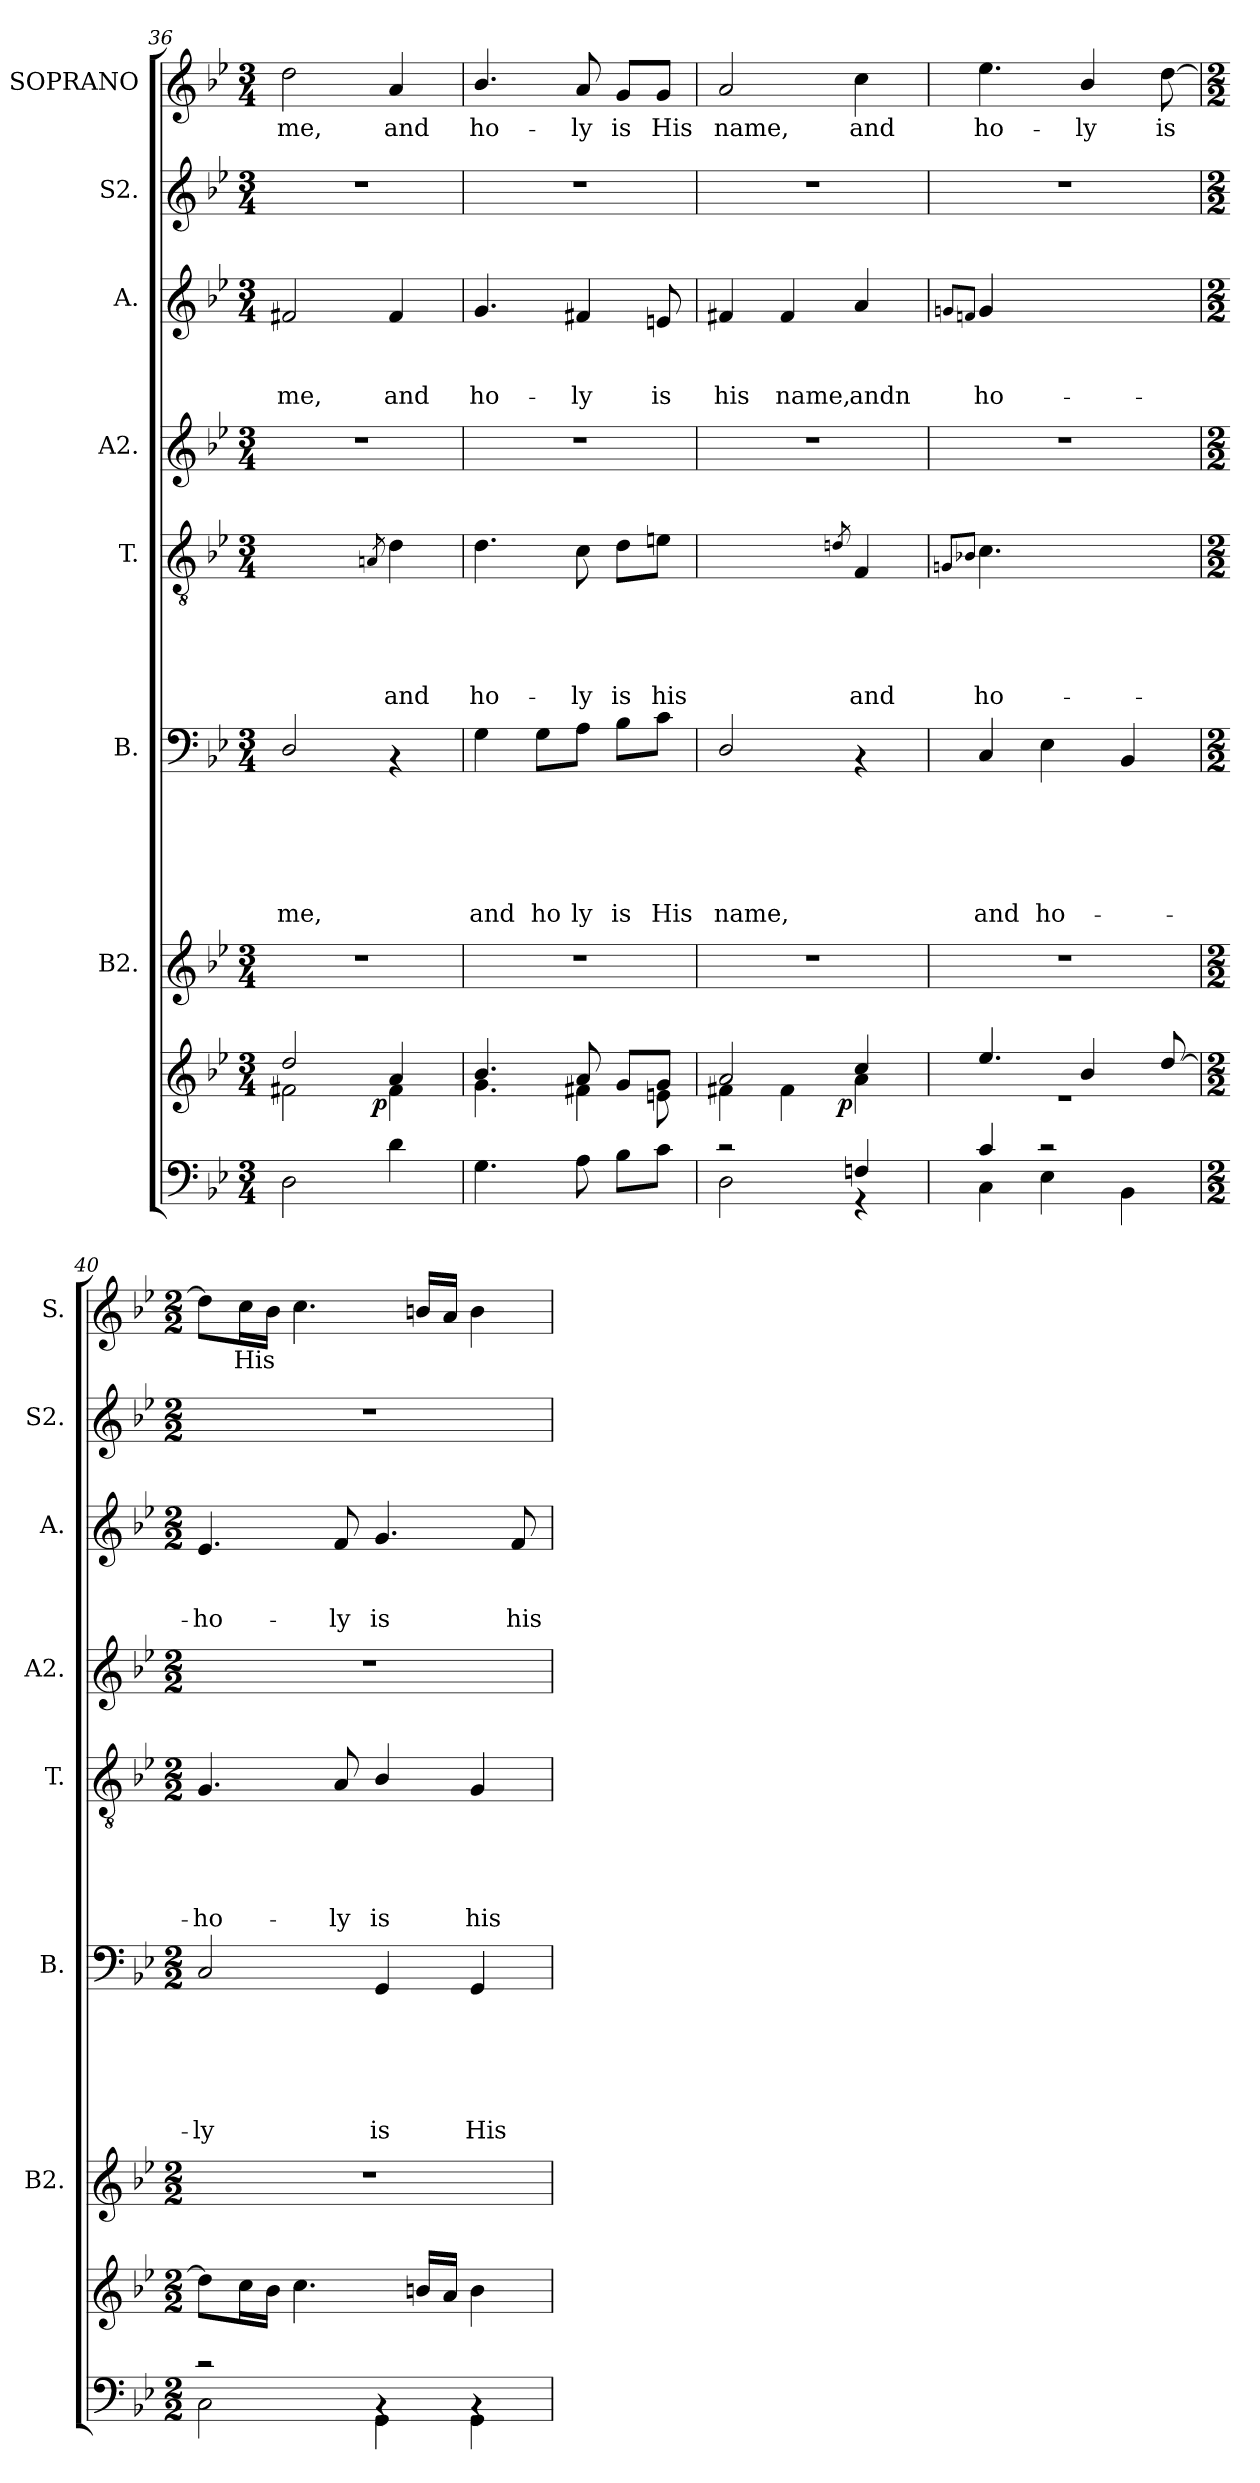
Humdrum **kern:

**kern	**kern	**dynam	**kern	**kern	**text	**text	**text	**text	**text	**text	**kern	**text	**text	**text	**text	**text	**kern	**kern	**text	**text	**text	**kern	**kern	**text
*part9	*part8	*part8	*part7	*part6	*part6	*part6	*part6	*part6	*part6	*part6	*part5	*part5	*part5	*part5	*part5	*part5	*part4	*part3	*part3	*part3	*part3	*part2	*part1	*part1
*staff9	*staff8	*staff8	*staff7	*staff6	*staff6	*staff6	*staff6	*staff6	*staff6	*staff6	*staff5	*staff5	*staff5	*staff5	*staff5	*staff5	*staff4	*staff3	*staff3	*staff3	*staff3	*staff2	*staff1	*staff1
*	*	*	*I"B2.	*I"B.	*	*	*	*	*	*	*I"T.	*	*	*	*	*	*I"A2.	*I"A.	*	*	*	*I"S2.	*I"SOPRANO	*
*	*	*	*I'B2.	*I'B.	*	*	*	*	*	*	*I'T.	*	*	*	*	*	*I'A2.	*I'A.	*	*	*	*I'S2.	*I'S.	*
*clefF4	*clefG2	*	*clefG2	*clefF4	*	*	*	*	*	*	*clefGv2	*	*	*	*	*	*clefG2	*clefG2	*	*	*	*clefG2	*clefG2	*
*k[b-e-]	*k[b-e-]	*	*k[b-e-]	*k[b-e-]	*	*	*	*	*	*	*k[b-e-]	*	*	*	*	*	*k[b-e-]	*k[b-e-]	*	*	*	*k[b-e-]	*k[b-e-]	*
*B-:	*B-:	*	*B-:	*B-:	*	*	*	*	*	*	*B-:	*	*	*	*	*	*B-:	*B-:	*	*	*	*B-:	*B-:	*
*M3/4	*M3/4	*	*M3/4	*M3/4	*	*	*	*	*	*	*M3/4	*	*	*	*	*	*M3/4	*M3/4	*	*	*	*M3/4	*M3/4	*
=36	=36	=36	=36	=36	=36	=36	=36	=36	=36	=36	=36	=36	=36	=36	=36	=36	=36	=36	=36	=36	=36	=36	=36	=36
*	*^	*	*	*	*	*	*	*	*	*	*	*	*	*	*	*	*	*	*	*	*	*	*	*
!	!	!	!	!	!	!	!	!	!	!	!LO:LY:b	!	!	!	!	!	!	!	!	!	!	!LO:LY:b	!	!	!LO:LY:b
*	*	*^	*	*	*	*	*	*	*	*	*	*	*	*	*	*	*	*	*	*	*	*	*	*	*
2D\	2dd/	2f#X\	4...ryy	.	2.r	2D/	.	.	.	.	.	me,	2ryy	.	.	.	.	.	2.r	2f#X/	.	.	me,	2.r	2dd\	me,
!	!	!	!	!LO:DY:b	!	!	!	!	!	!	!	!	!	!	!	!	!	!	!	!	!	!	!	!	!	!
.	.	.	4ryy	p	.	.	.	.	.	.	.	.	.	.	.	.	.	.	.	.	.	.	.	.	.	.
.	.	.	.	.	.	.	.	.	.	.	.	.	8qAn/	.	.	.	.	.	.	.	.	.	.	.	.	.
!	!	!	!	!	!	!	!	!	!	!	!	!	!	!	!	!	!	!LO:LY:b	!	!	!	!	!LO:LY:b	!	!	!LO:LY:b
4d\	4a/	4f#\	.	.	.	4rAA	.	.	.	.	.	.	4d\	.	.	.	.	and	.	4f#/	.	.	and	.	4a/	and
.	.	.	32ryy	.	.	.	.	.	.	.	.	.	.	.	.	.	.	.	.	.	.	.	.	.	.	.
=37	=37	=37	=37	=37	=37	=37	=37	=37	=37	=37	=37	=37	=37	=37	=37	=37	=37	=37	=37	=37	=37	=37	=37	=37	=37	=37
!	!	!	!	!	!	!	!	!	!	!	!	!LO:LY:b	!	!	!	!	!	!LO:LY:b	!	!	!	!	!LO:LY:b	!	!	!LO:LY:b
*	*	*v	*v	*	*	*	*	*	*	*	*	*	*	*	*	*	*	*	*	*	*	*	*	*	*	*
4.G\	4.b-/	4.g\	.	2.r	4G\	.	.	.	.	.	and	4.d\	.	.	.	.	ho-	2.r	4.g/	.	.	ho-	2.r	4.b-/	ho-
!	!	!	!	!	!	!	!	!	!	!	!LO:LY:b	!	!	!	!	!	!	!	!	!	!	!	!	!	!
.	.	.	.	.	8G\L	.	.	.	.	.	ho	.	.	.	.	.	.	.	.	.	.	.	.	.	.
!	!	!	!	!	!	!	!	!	!	!	!LO:LY:b	!	!	!	!	!	!LO:LY:b	!	!	!	!	!LO:LY:b	!	!	!LO:LY:b
8A\	8a/	4f#X\	.	.	8A\J	.	.	.	.	.	ly	8c\	.	.	.	.	-ly	.	4f#X/	.	.	-ly	.	8a/	-ly
!	!	!	!	!	!	!	!	!	!	!	!LO:LY:b	!	!	!	!	!	!LO:LY:b	!	!	!	!	!	!	!	!LO:LY:b
8B-\L	8g/L	.	.	.	8B-\L	.	.	.	.	.	is	8d\L	.	.	.	.	is	.	.	.	.	.	.	8g/L	is
!	!	!	!	!	!	!	!	!	!	!	!LO:LY:b	!	!	!	!	!	!LO:LY:b	!	!	!	!	!LO:LY:b	!	!	!LO:LY:b
8c\J	8g/J	8en\	.	.	8c\J	.	.	.	.	.	His	8en\J	.	.	.	.	his	.	8en/	.	.	is	.	8g/J	His
=38	=38	=38	=38	=38	=38	=38	=38	=38	=38	=38	=38	=38	=38	=38	=38	=38	=38	=38	=38	=38	=38	=38	=38	=38	=38
*^	*	*	*	*	*	*	*	*	*	*	*	*	*	*	*	*	*	*	*	*	*	*	*	*	*
!	!	!	!	!	!	!	!	!	!	!	!	!LO:LY:b	!	!	!	!	!	!	!	!	!	!	!LO:LY:b	!	!	!LO:LY:b
*	*	*	*^	*	*	*	*	*	*	*	*	*	*	*	*	*	*	*	*	*	*	*	*	*	*	*
2rc	2D\	2a/	4f#X\	4...ryy	.	2.r	2D/	.	.	.	.	.	name,	2ryy	.	.	.	.	.	2.r	4f#X/	.	.	his	2.r	2a/	name,
!	!	!	!	!	!	!	!	!	!	!	!	!	!	!	!	!	!	!	!	!	!	!	!	!LO:LY:b	!	!	!
.	.	.	4f#\	.	.	.	.	.	.	.	.	.	.	.	.	.	.	.	.	.	4f#/	.	.	name,	.	.	.
!	!	!	!	!	!LO:DY:b	!	!	!	!	!	!	!	!	!	!	!	!	!	!	!	!	!	!	!	!	!	!
.	.	.	.	4ryy	p	.	.	.	.	.	.	.	.	.	.	.	.	.	.	.	.	.	.	.	.	.	.
.	.	.	.	.	.	.	.	.	.	.	.	.	.	8qdn/	.	.	.	.	.	.	.	.	.	.	.	.	.
!	!	!	!	!	!	!	!	!	!	!	!	!	!	!	!	!	!	!	!LO:LY:b	!	!	!	!	!LO:LY:b	!	!	!LO:LY:b
4Fn/	4rFF	4cc/	4a\	.	.	.	4rAA	.	.	.	.	.	.	4F/	.	.	.	.	and	.	4a/	.	.	andn	.	4cc\	and
.	.	.	.	32ryy	.	.	.	.	.	.	.	.	.	.	.	.	.	.	.	.	.	.	.	.	.	.	.
*	*	*v	*v	*v	*	*	*	*	*	*	*	*	*	*	*	*	*	*	*	*	*	*	*	*	*	*	*
=39	=39	=39	=39	=39	=39	=39	=39	=39	=39	=39	=39	=39	=39	=39	=39	=39	=39	=39	=39	=39	=39	=39	=39	=39	=39
.	.	.	.	.	.	.	.	.	.	.	.	8qGn/L	.	.	.	.	.	.	8qgn/L	.	.	.	.	.	.
.	.	.	.	.	.	.	.	.	.	.	.	8qB-X/J	.	.	.	.	.	.	8qfn/J	.	.	.	.	.	.
*	*	*^	*	*	*	*	*	*	*	*	*	*	*	*	*	*	*	*	*	*	*	*	*	*	*
!	!	!	!	!	!	!	!	!	!	!	!	!LO:LY:b	!	!	!	!	!	!LO:LY:b	!	!	!	!	!LO:LY:b	!	!	!LO:LY:b
4c/	4C\	4.ee-/	2.r	.	2.r	4C/	.	.	.	.	.	and	4.c\	.	.	.	.	ho-	2.r	4g/	.	.	ho-	2.r	4.ee-\	ho-
!	!	!	!	!	!	!	!	!	!	!	!	!LO:LY:b	!	!	!	!	!	!	!	!	!	!	!	!	!	!
2rc	4E-\	.	.	.	.	4E-\	.	.	.	.	.	ho-	.	.	.	.	.	.	.	2ryy	.	.	.	.	.	.
!	!	!	!	!	!	!	!	!	!	!	!	!	!	!	!	!	!	!	!	!	!	!	!	!	!	!LO:LY:b
.	.	4b-/	.	.	.	.	.	.	.	.	.	.	4.ryy	.	.	.	.	.	.	.	.	.	.	.	4b-/	-ly
.	4BB-\	.	.	.	.	4BB-/	.	.	.	.	.	.	.	.	.	.	.	.	.	.	.	.	.	.	.	.
!	!	!	!	!	!	!	!	!	!	!	!	!	!	!	!	!	!	!	!	!	!	!	!	!	!	!LO:LY:b
.	.	[>8dd/	.	.	.	.	.	.	.	.	.	.	.	.	.	.	.	.	.	.	.	.	.	.	[>8dd\	is
*	*	*v	*v	*	*	*	*	*	*	*	*	*	*	*	*	*	*	*	*	*	*	*	*	*	*	*
=40	=40	=40	=40	=40	=40	=40	=40	=40	=40	=40	=40	=40	=40	=40	=40	=40	=40	=40	=40	=40	=40	=40	=40	=40	=40
*M2/2	*	*M2/2	*	*M2/2	*M2/2	*	*	*	*	*	*	*M2/2	*	*	*	*	*	*M2/2	*M2/2	*	*	*	*M2/2	*M2/2	*
!	!	!	!	!	!	!	!	!	!	!	!LO:LY:b	!	!	!	!	!	!LO:LY:b	!	!	!	!	!LO:LY:b	!	!	!
2rc	2C\	8dd\L]	.	1r	2C/	.	.	.	.	.	-ly	4.G/	.	.	.	.	-ho-	1r	4.e-/	.	.	-ho-	1r	8dd\L]	.
!	!	!	!	!	!	!	!	!	!	!	!	!	!	!	!	!	!	!	!	!	!	!	!	!	!LO:LY:b
.	.	16cc\L	.	.	.	.	.	.	.	.	.	.	.	.	.	.	.	.	.	.	.	.	.	16cc\L	His
.	.	16b-\JJ	.	.	.	.	.	.	.	.	.	.	.	.	.	.	.	.	.	.	.	.	.	16b-\JJ	.
.	.	4.cc\	.	.	.	.	.	.	.	.	.	.	.	.	.	.	.	.	.	.	.	.	.	4.cc\	.
!	!	!	!	!	!	!	!	!	!	!	!	!	!	!	!	!	!LO:LY:b	!	!	!	!	!LO:LY:b	!	!	!
.	.	.	.	.	.	.	.	.	.	.	.	8A/	.	.	.	.	-ly	.	8f/	.	.	-ly	.	.	.
!	!	!	!	!	!	!	!	!	!	!	!LO:LY:b	!	!	!	!	!	!LO:LY:b	!	!	!	!	!LO:LY:b	!	!	!
4rAA	4GG\	.	.	.	4GG/	.	.	.	.	.	is	4B-/	.	.	.	.	is	.	4.g/	.	.	is	.	.	.
.	.	16bn/LL	.	.	.	.	.	.	.	.	.	.	.	.	.	.	.	.	.	.	.	.	.	16bn/LL	.
.	.	16a/JJ	.	.	.	.	.	.	.	.	.	.	.	.	.	.	.	.	.	.	.	.	.	16a/JJ	.
!	!	!	!	!	!	!	!	!	!	!	!LO:LY:b	!	!	!	!	!	!LO:LY:b	!	!	!	!	!	!	!	!
4rAA	4GG\	4b\	.	.	4GG/	.	.	.	.	.	His	4G/	.	.	.	.	his	.	.	.	.	.	.	4b\	.
!	!	!	!	!	!	!	!	!	!	!	!	!	!	!	!	!	!	!	!	!	!	!LO:LY:b	!	!	!
.	.	.	.	.	.	.	.	.	.	.	.	.	.	.	.	.	.	.	8f/	.	.	his	.	.	.
*v	*v	*	*	*	*	*	*	*	*	*	*	*	*	*	*	*	*	*	*	*	*	*	*	*	*
=	=	=	=	=	=	=	=	=	=	=	=	=	=	=	=	=	=	=	=	=	=	=	=	=
*-	*-	*-	*-	*-	*-	*-	*-	*-	*-	*-	*-	*-	*-	*-	*-	*-	*-	*-	*-	*-	*-	*-	*-	*-
